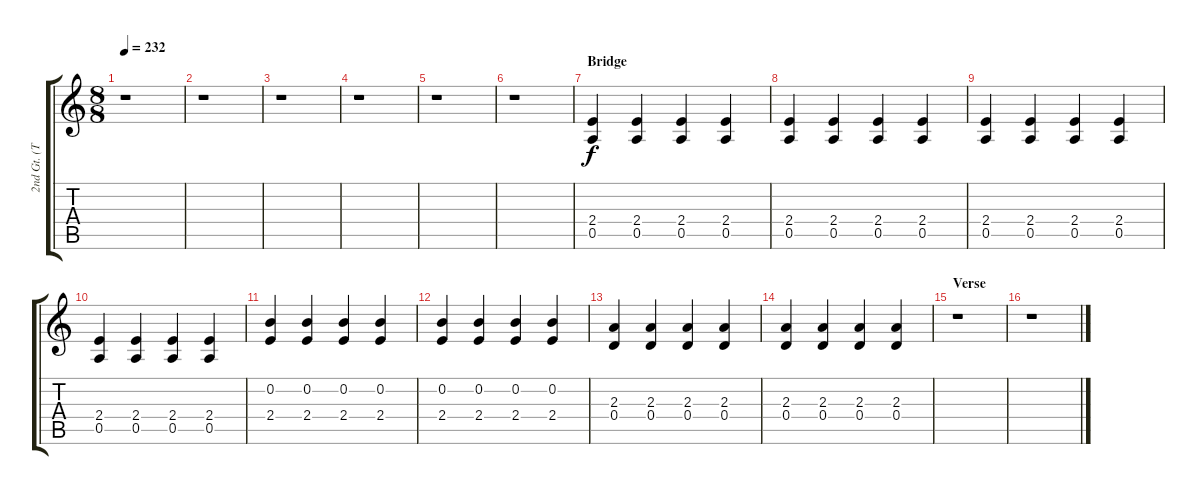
\track ("2nd Gt. (Tom)" "2nd Gt. (T") {instrument distortionguitar}
\staff {score tabs}
\tuning (E4 B3 G3 D3 A2 E2) {hide}
\ts (8 8)
\tempo 232
\clef g2
\ks c
r.1{dy f} |
r.1 |
r.1 |
r.1 |
r.1 |
r.1 |
\section ("" "Bridge")
(2.4 0.5).4 (2.4 0.5).4 (2.4 0.5).4 (2.4 0.5).4 |
(2.4 0.5).4 (2.4 0.5).4 (2.4 0.5).4 (2.4 0.5).4 |
(2.4 0.5).4 (2.4 0.5).4 (2.4 0.5).4 (2.4 0.5).4 |
(2.4 0.5).4 (2.4 0.5).4 (2.4 0.5).4 (2.4 0.5).4 |
(0.2 2.4).4 (0.2 2.4).4 (0.2 2.4).4 (0.2 2.4).4 |
(0.2 2.4).4 (0.2 2.4).4 (0.2 2.4).4 (0.2 2.4).4 |
(2.3 0.4).4 (2.3 0.4).4 (2.3 0.4).4 (2.3 0.4).4 |
(2.3 0.4).4 (2.3 0.4).4 (2.3 0.4).4 (2.3 0.4).4 |
\section ("" "Verse")
r.1 |
r.1
